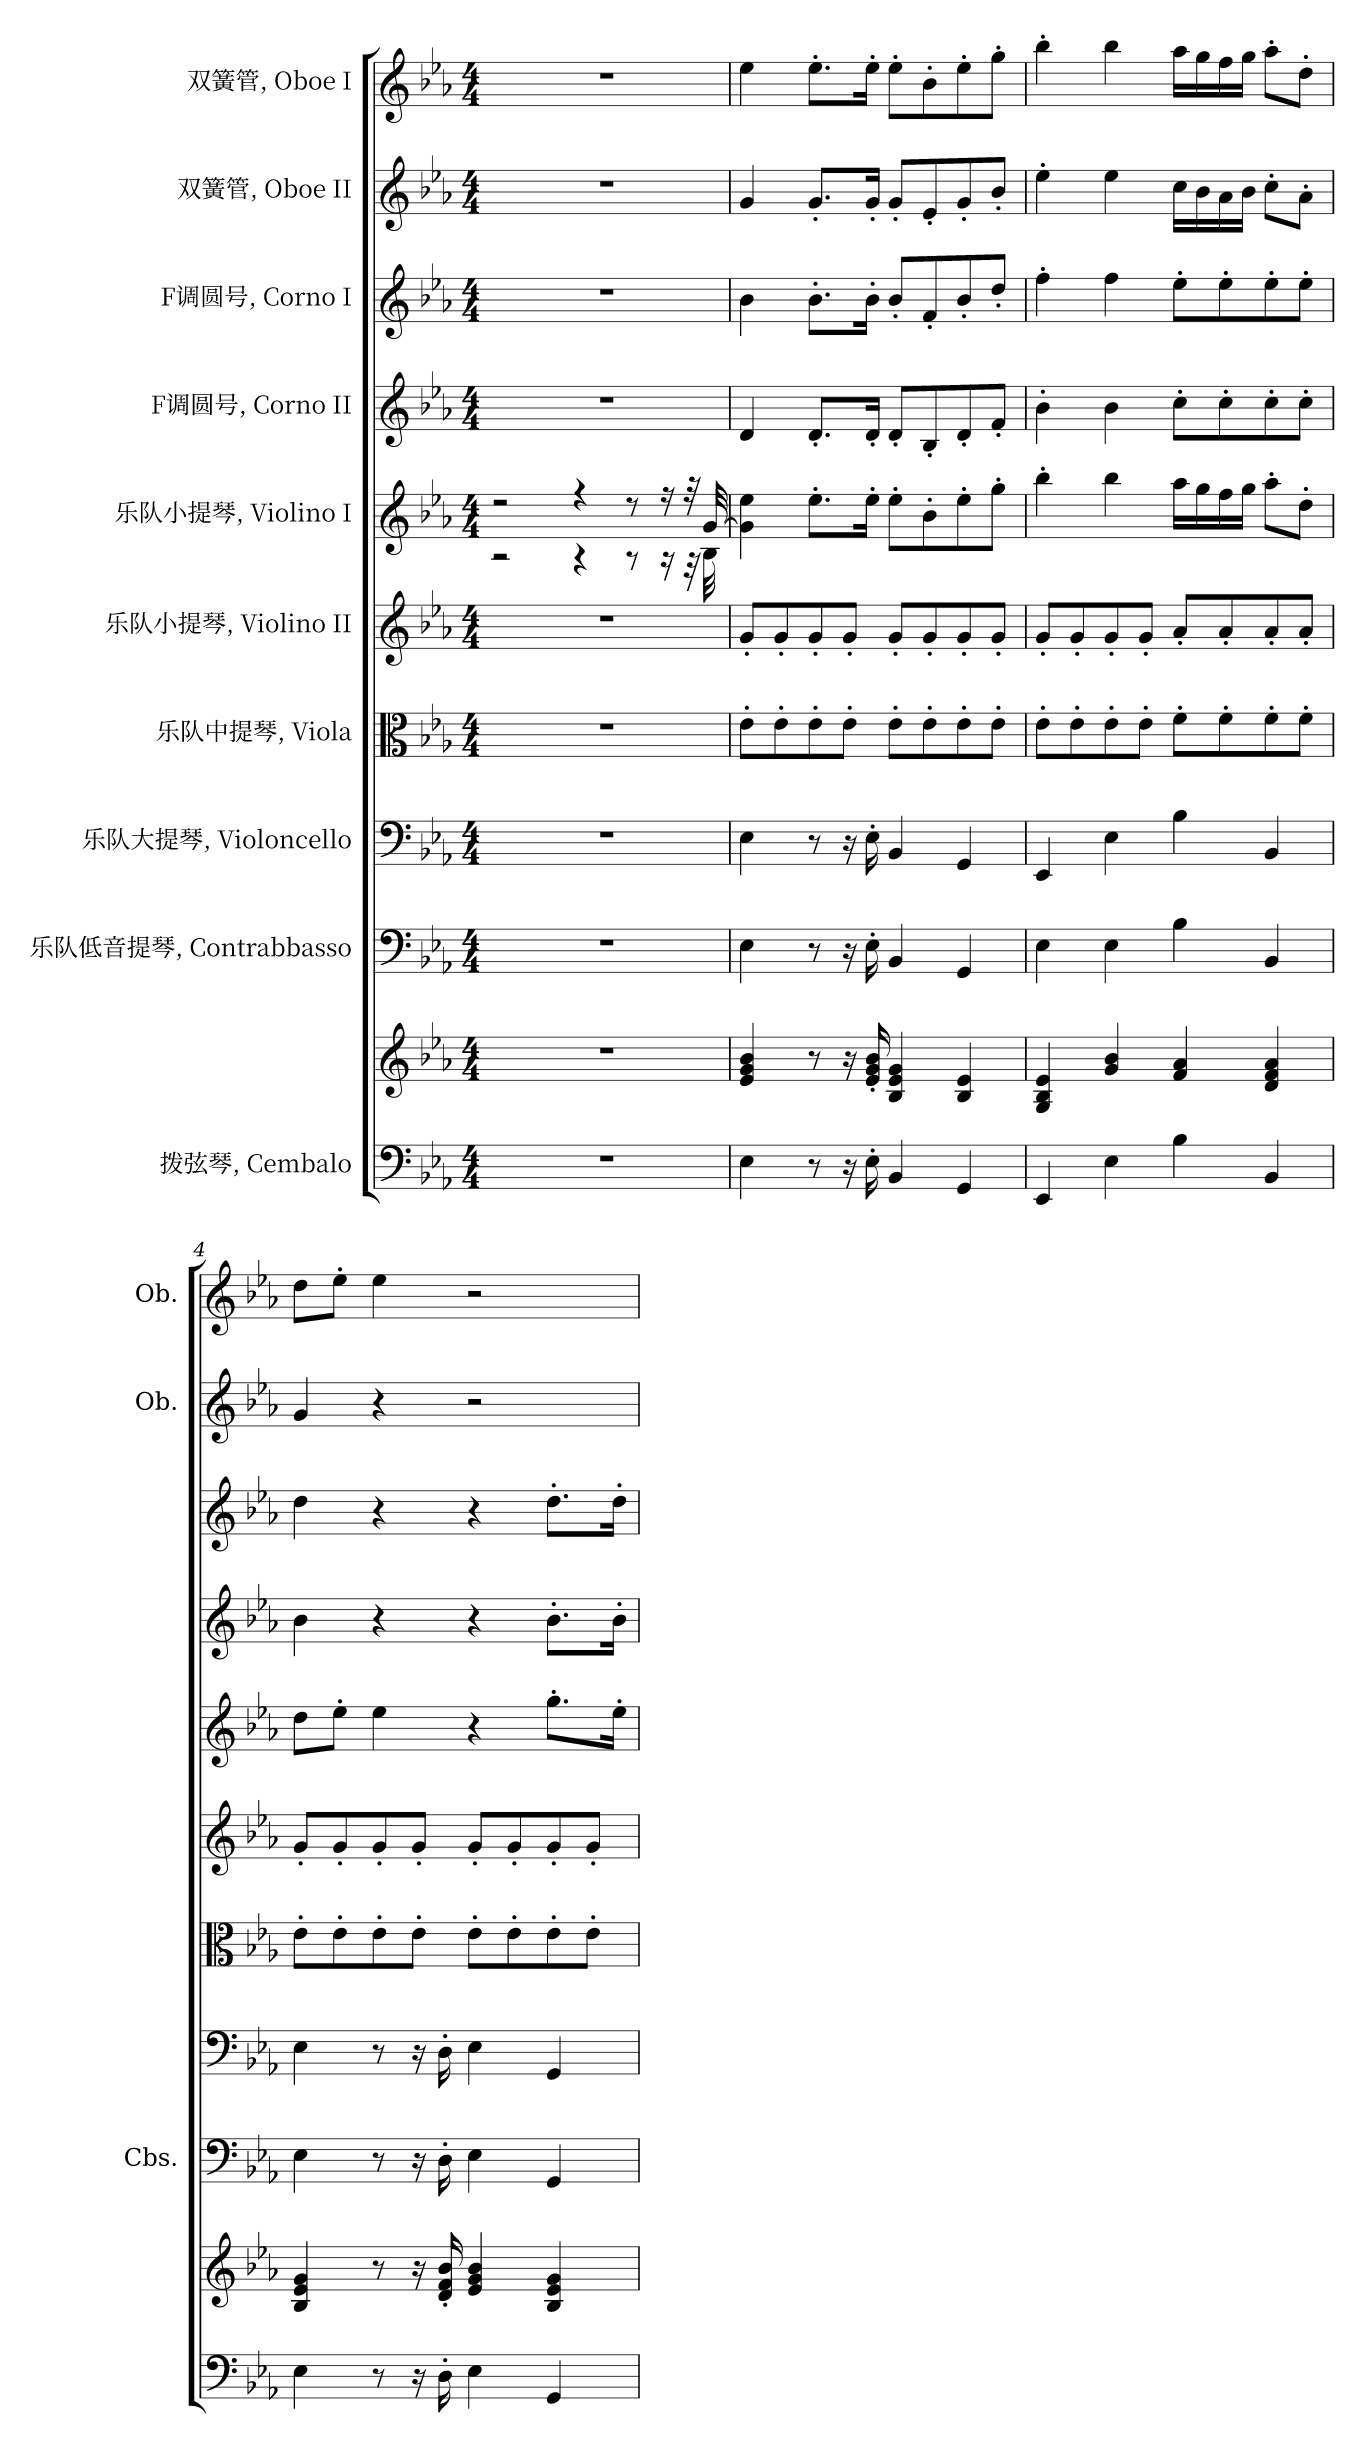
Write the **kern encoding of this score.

**kern	**kern	**kern	**kern	**kern	**kern	**kern	**kern	**kern	**kern	**kern
*part10	*part10	*part9	*part8	*part7	*part6	*part5	*part4	*part3	*part2	*part1
*staff11	*staff10	*staff9	*staff8	*staff7	*staff6	*staff5	*staff4	*staff3	*staff2	*staff1
*I"拨弦琴, Cembalo	*	*I"乐队低音提琴, Contrabbasso	*I"乐队大提琴, Violoncello	*I"乐队中提琴, Viola	*I"乐队小提琴, Violino II	*I"乐队小提琴, Violino I	*I"F调圆号, Corno II	*I"F调圆号, Corno I	*I"双簧管, Oboe II	*I"双簧管, Oboe I
*	*	*I'Cbs.	*	*	*	*	*	*	*I'Ob.	*I'Ob.
*clefF4	*clefG2	*clefF4	*clefF4	*clefC3	*clefG2	*clefG2	*clefG2	*clefG2	*clefG2	*clefG2
*	*	*ITrd7c12	*	*	*	*	*ITrd4c7	*ITrd4c7	*	*
*k[b-e-a-]	*k[b-e-a-]	*k[b-e-a-]	*k[b-e-a-]	*k[b-e-a-]	*k[b-e-a-]	*k[b-e-a-]	*k[b-e-a-d-]	*k[b-e-a-d-]	*k[b-e-a-]	*k[b-e-a-]
*M4/4	*M4/4	*M4/4	*M4/4	*M4/4	*M4/4	*M4/4	*M4/4	*M4/4	*M4/4	*M4/4
*MM132	*MM132	*MM132	*MM132	*MM132	*MM132	*MM132	*MM132	*MM132	*MM132	*MM132
=1	=1	=1	=1	=1	=1	=1	=1	=1	=1	=1
*	*	*	*	*	*	*^	*	*	*	*
1r	1r	1r	1r	1r	1r	2r	2r	1r	1r	1r	1r
.	.	.	.	.	.	4r	4r	.	.	.	.
.	.	.	.	.	.	8r	8r	.	.	.	.
.	.	.	.	.	.	16r	16r	.	.	.	.
.	.	.	.	.	.	32r	32r	.	.	.	.
.	.	.	.	.	.	[32g/	32B-\	.	.	.	.
*	*	*	*	*	*	*v	*v	*	*	*	*
=2	=2	=2	=2	=2	=2	=2	=2	=2	=2	=2
4E-\	4e-/ 4g/ 4b-/	4EE-\	4E-\	8e-'\L	8g'/L	4g\] 4ee-\	4G/	4e-\	4g/	4ee-\
.	.	.	.	8e-'\	8g'/	.	.	.	.	.
8r	8r	8r	8r	8e-'\	8g'/	8.ee-'\L	8.G'/L	8.e-'\L	8.g'/L	8.ee-'\L
16r	16r	16r	16r	8e-'\J	8g'/J	.	.	.	.	.
16E-'\	16e-/' 16g/' 16b-/'	16EE-'\	16E-'\	.	.	16ee-'\Jk	16G'/Jk	16e-'\Jk	16g'/Jk	16ee-'\Jk
4BB-/	4B-/ 4e-/ 4g/	4BBB-/	4BB-/	8e-'\L	8g'/L	8ee-'\L	8G'/L	8e-'/L	8g'/L	8ee-'\L
.	.	.	.	8e-'\	8g'/	8b-'\	8E-'/	8B-'/	8e-'/	8b-'\
4GG/	4B-/ 4e-/	4GGG/	4GG/	8e-'\	8g'/	8ee-'\	8G'/	8e-'/	8g'/	8ee-'\
.	.	.	.	8e-'\J	8g'/J	8gg'\J	8B-'/J	8g'/J	8b-'/J	8gg'\J
=3	=3	=3	=3	=3	=3	=3	=3	=3	=3	=3
4EE-/	4G/ 4B-/ 4e-/	4EE-\	4EE-/	8e-'\L	8g'/L	4bb-'\	4e-'\	4b-'\	4ee-'\	4bb-'\
.	.	.	.	8e-'\	8g'/	.	.	.	.	.
4E-\	4g/ 4b-/	4EE-\	4E-\	8e-'\	8g'/	4bb-\	4e-\	4b-\	4ee-\	4bb-\
.	.	.	.	8e-'\J	8g'/J	.	.	.	.	.
4B-\	4f/ 4a-/	4BB-\	4B-\	8f'\L	8a-'/L	16aa-\LL	8f'\L	8a-'\L	16cc\LL	16aa-\LL
.	.	.	.	.	.	16gg\	.	.	16b-\	16gg\
.	.	.	.	8f'\	8a-'/	16ff\	8f'\	8a-'\	16a-\	16ff\
.	.	.	.	.	.	16gg\JJ	.	.	16b-\JJ	16gg\JJ
4BB-/	4d/ 4f/ 4a-/	4BBB-/	4BB-/	8f'\	8a-'/	8aa-'\L	8f'\	8a-'\	8cc'\L	8aa-'\L
.	.	.	.	8f'\J	8a-'/J	8dd'\J	8f'\J	8a-'\J	8a-'\J	8dd'\J
!!LO:PB:g=z
=4	=4	=4	=4	=4	=4	=4	=4	=4	=4	=4
4E-\	4B-/ 4e-/ 4g/	4EE-\	4E-\	8e-'\L	8g'/L	8dd\L	4e-\	4g\	4g/	8dd\L
.	.	.	.	8e-'\	8g'/	8ee-'\J	.	.	.	8ee-'\J
8r	8r	8r	8r	8e-'\	8g'/	4ee-\	4r	4r	4r	4ee-\
16r	16r	16r	16r	8e-'\J	8g'/J	.	.	.	.	.
16D'\	16d/' 16f/' 16b-/'	16DD'\	16D'\	.	.	.	.	.	.	.
4E-\	4e-/ 4g/ 4b-/	4EE-\	4E-\	8e-'\L	8g'/L	4r	4r	4r	2r	2r
.	.	.	.	8e-'\	8g'/	.	.	.	.	.
4GG/	4B-/ 4e-/ 4g/	4GGG/	4GG/	8e-'\	8g'/	8.gg'\L	8.e-'\L	8.g'\L	.	.
.	.	.	.	8e-'\J	8g'/J	.	.	.	.	.
.	.	.	.	.	.	16ee-'\Jk	16e-'\Jk	16g'\Jk	.	.
=	=	=	=	=	=	=	=	=	=	=
*-	*-	*-	*-	*-	*-	*-	*-	*-	*-	*-
